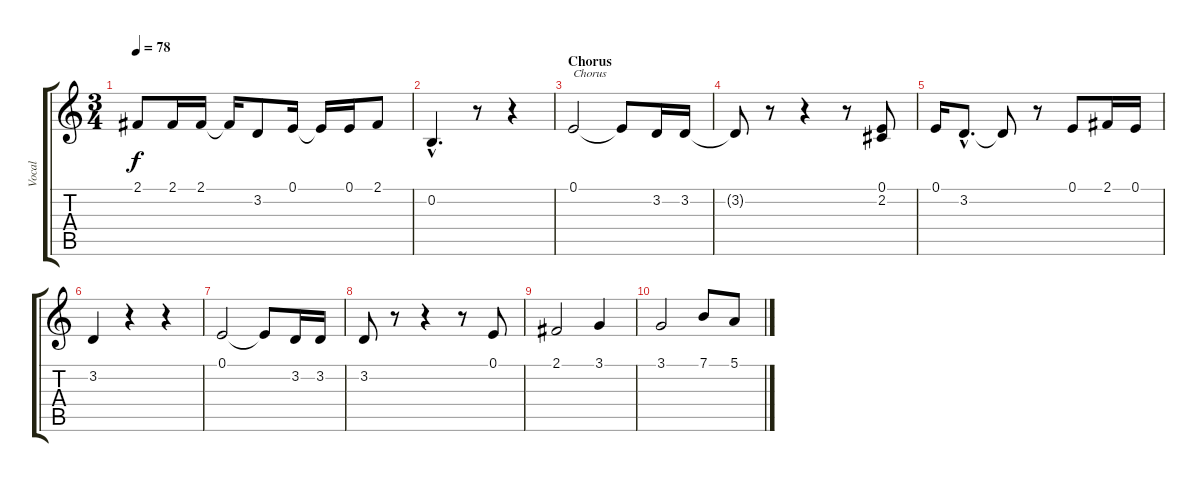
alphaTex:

\track ("Vocal" "Vocal") {instrument harmonica}
\staff {score tabs}
\tuning (E4 B3 G3 D3 A2 E2) {hide}
\ts (3 4)
\tempo 78
\clef g2
\ks c
2.1.8{dy f} 2.1.16 2.1.16 2.1{t}.16 3.2.8 0.1.16 0.1{t}.16 0.1.16 2.1.8 |
0.2{hac}.4{d} r.8 r.4 |
\section ("" "Chorus")
0.1.2{txt "Chorus"} 0.1{t}.8 3.2.16 3.2.16 |
3.2{t}.8 r.8 r.4 r.8 (0.1 2.2).8 |
0.1.16 3.2{hac}.8{d} 3.2{t}.8 r.8 0.1.8 2.1.16 0.1.16 |
3.2.4 r.4 r.4 |
0.1.2 0.1{t}.8 3.2.16 3.2.16 |
3.2.8 r.8 r.4 r.8 0.1.8 |
2.1.2 3.1.4 |
3.1.2 7.1.8 5.1.8
